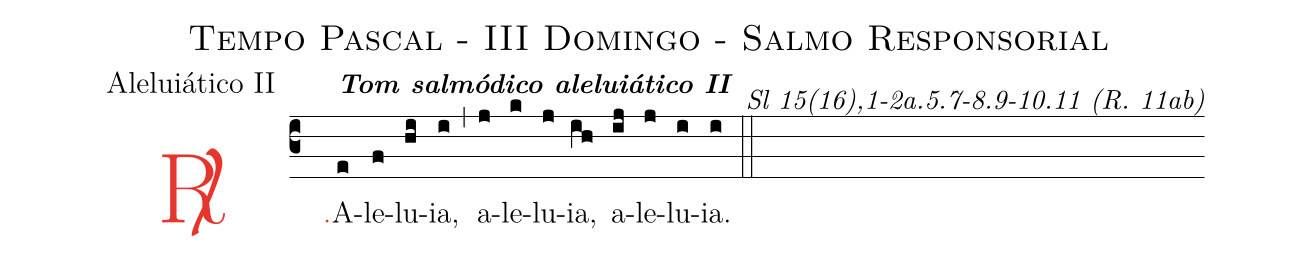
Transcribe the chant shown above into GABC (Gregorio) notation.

name: Tempo Pascal - III Domingo - Salmo Responsorial;
mode: Aleluiático II;
commentary: Sl 15(16),1-2a.5.7-8.9-10.11 (R. 11ab);
%%
(c3)

<c><sp>R/</sp>.</c>() A<alt>\textbf{Tom salmódico aleluiático II}</alt>(e)le(f)lu(hi)ia,(i) (,) a(j)le(k)lu(j)ia,(ih) a(ij)le(j)lu(i)ia.(i)

(::)
